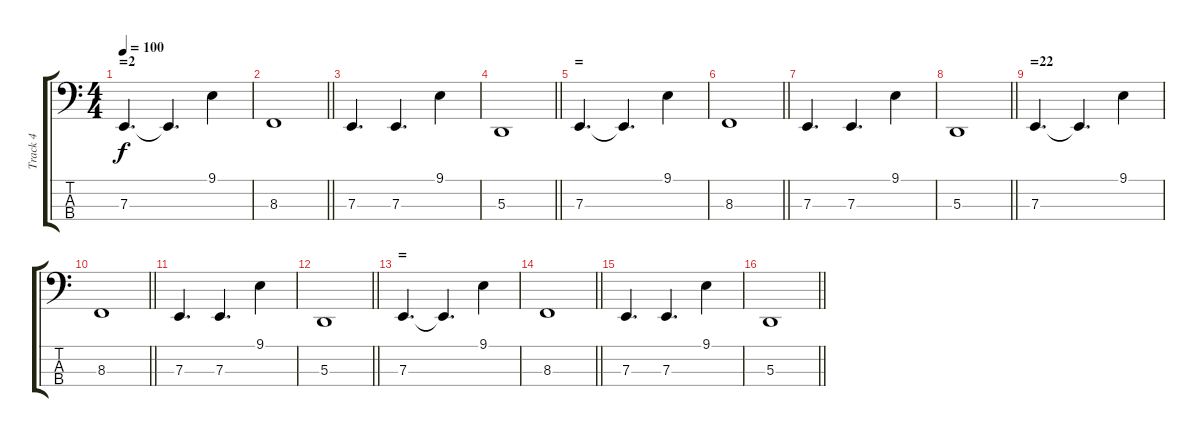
\track ("Track 4" "Track 4") {instrument lead2sawtooth}
\staff {score tabs}
\tuning (G2 D2 A1 E1) {hide}
\ts (4 4)
\section ("" "=2")
\tempo 100
\clef f4
\ks c
7.3.4{d dy f} 7.3{t}.4{d} 9.1.4 |
\barLineRight lightlight
8.3.1 |
7.3.4{d} 7.3.4{d} 9.1.4 |
\barLineRight lightlight
5.3.1 |
\section ("" "=")
7.3.4{d} 7.3{t}.4{d} 9.1.4 |
\barLineRight lightlight
8.3.1 |
7.3.4{d} 7.3.4{d} 9.1.4 |
\barLineRight lightlight
5.3.1 |
\section ("" "=22")
7.3.4{d} 7.3{t}.4{d} 9.1.4 |
\barLineRight lightlight
8.3.1 |
7.3.4{d} 7.3.4{d} 9.1.4 |
\barLineRight lightlight
5.3.1 |
\section ("" "=")
7.3.4{d} 7.3{t}.4{d} 9.1.4 |
\barLineRight lightlight
8.3.1 |
7.3.4{d} 7.3.4{d} 9.1.4 |
\barLineRight lightlight
5.3.1
